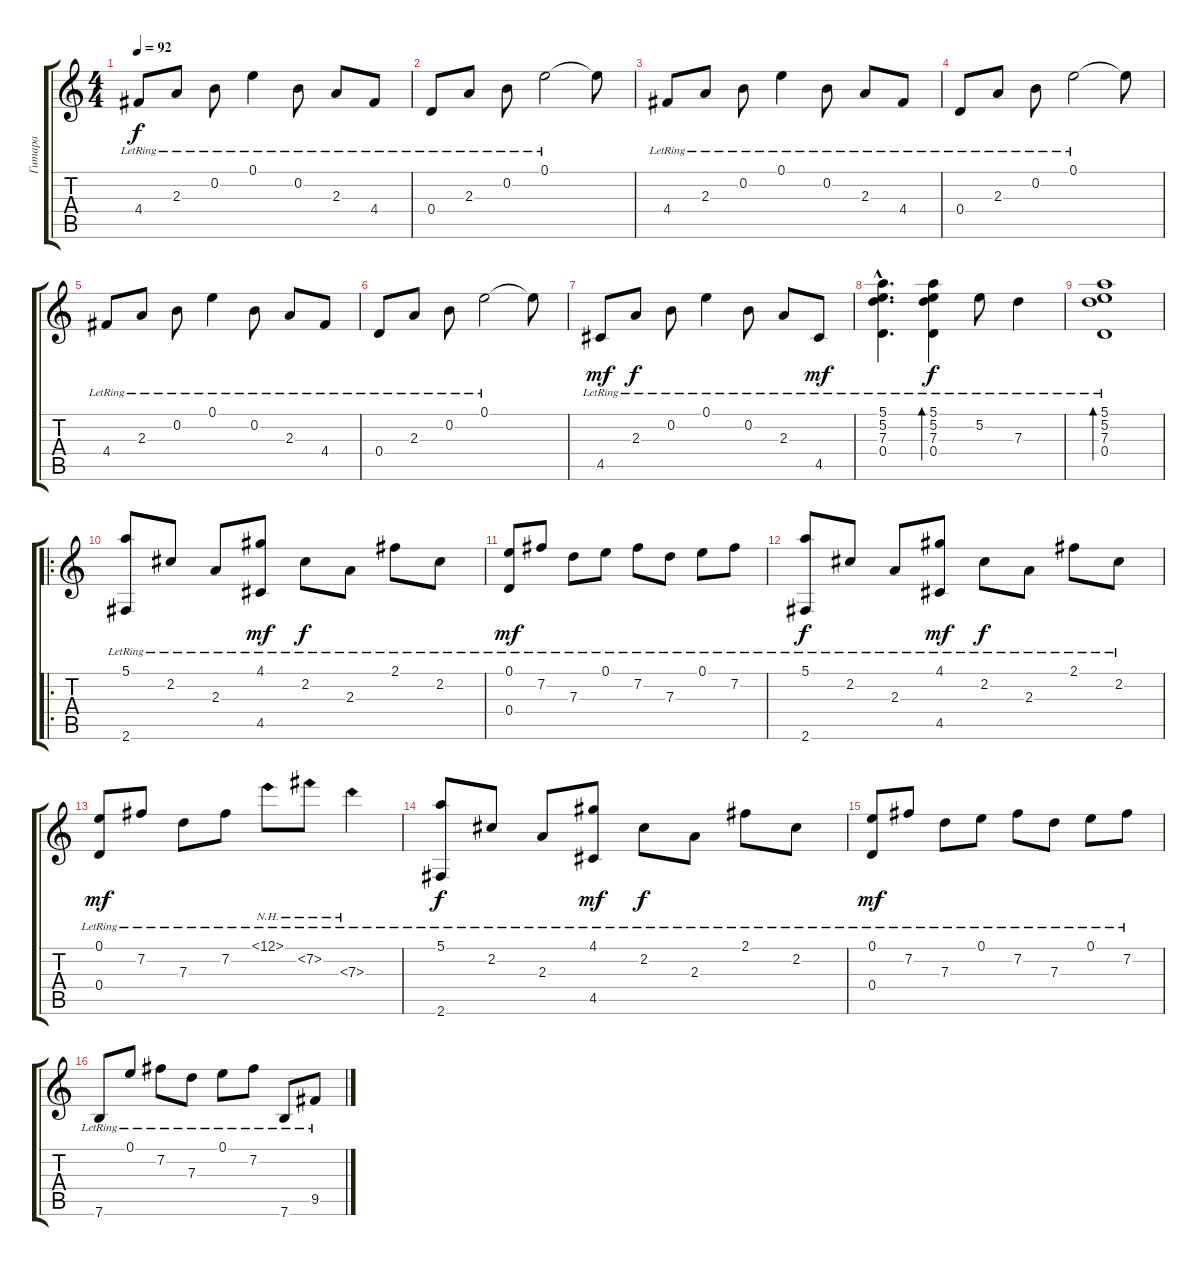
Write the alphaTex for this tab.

\track ("Гитара" "Гитара") {instrument acousticguitarnylon}
\staff {score tabs}
\tuning (E4 B3 G3 D3 A2 E2) {hide}
\ts (4 4)
\tempo 92
\clef g2
\ks c
4.4{lr}.8{dy f instrument acousticguitarnylon} 2.3{lr}.8 0.2{lr}.8 0.1{lr}.4 0.2{lr}.8 2.3{lr}.8 4.4{lr}.8 |
0.4{lr}.8 2.3{lr}.8 0.2{lr}.8 0.1{lr}.2 0.1{t}.8 |
4.4{lr}.8 2.3{lr}.8 0.2{lr}.8 0.1{lr}.4 0.2{lr}.8 2.3{lr}.8 4.4{lr}.8 |
0.4{lr}.8 2.3{lr}.8 0.2{lr}.8 0.1{lr}.2 0.1{t}.8 |
4.4{lr}.8 2.3{lr}.8 0.2{lr}.8 0.1{lr}.4 0.2{lr}.8 2.3{lr}.8 4.4{lr}.8 |
0.4{lr}.8 2.3{lr}.8 0.2{lr}.8 0.1{lr}.2 0.1{t}.8 |
4.5{lr}.8{dy mf} 2.3{lr}.8{dy f} 0.2{lr}.8 0.1{lr}.4 0.2{lr}.8 2.3{lr}.8 4.5{lr}.8{dy mf} |
(5.1{hac lr} 5.2{hac lr} 7.3{hac lr} 0.4{hac lr}).4{d} (5.1{lr} 5.2{lr} 7.3{lr} 0.4{lr}).4{bd 120 dy f} 5.2{lr}.8 7.3{lr}.4 |
(5.1{lr} 5.2{lr} 7.3{lr} 0.4{lr}).1{bd 240} |
\ro
(5.1{lr} 2.6{lr}).8 2.2{lr}.8 2.3{lr}.8 (4.1{lr} 4.5{lr}).8{dy mf} 2.2{lr}.8{dy f} 2.3{lr}.8 2.1{lr}.8 2.2{lr}.8 |
(0.1{lr} 0.4{lr}).8{dy mf} 7.2{lr}.8 7.3{lr}.8 0.1{lr}.8 7.2{lr}.8 7.3{lr}.8 0.1{lr}.8 7.2{lr}.8 |
(5.1{lr} 2.6{lr}).8{dy f} 2.2{lr}.8 2.3{lr}.8 (4.1{lr} 4.5{lr}).8{dy mf} 2.2{lr}.8{dy f} 2.3{lr}.8 2.1{lr}.8 2.2{lr}.8 |
(0.1{lr} 0.4{lr}).8{dy mf} 7.2{lr}.8 7.3{lr}.8 7.2{lr}.8 12.1{nh lr}.8 7.2{nh lr}.8 7.3{nh lr}.4 |
(5.1{lr} 2.6{lr}).8{dy f} 2.2{lr}.8 2.3{lr}.8 (4.1{lr} 4.5{lr}).8{dy mf} 2.2{lr}.8{dy f} 2.3{lr}.8 2.1{lr}.8 2.2{lr}.8 |
(0.1{lr} 0.4{lr}).8{dy mf} 7.2{lr}.8 7.3{lr}.8 0.1{lr}.8 7.2{lr}.8 7.3{lr}.8 0.1{lr}.8 7.2{lr}.8 |
7.6{lr}.8 0.1{lr}.8 7.2{lr}.8 7.3{lr}.8 0.1{lr}.8 7.2{lr}.8 7.6{lr}.8 9.5{lr}.8
